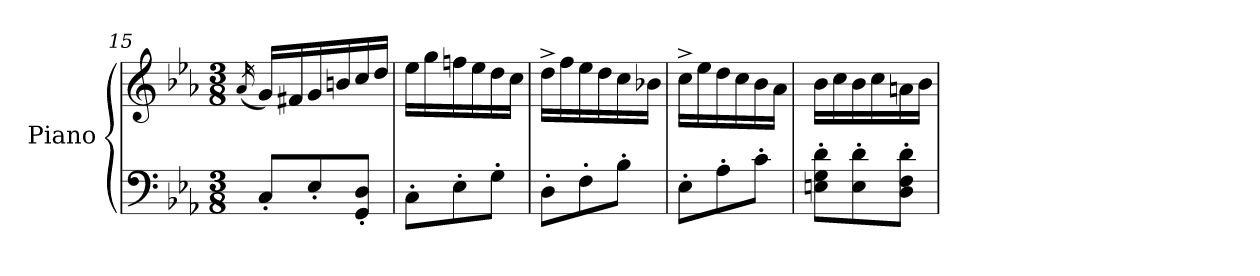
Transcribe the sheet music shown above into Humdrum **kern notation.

**kern	**kern
*part1	*part1
*staff2	*staff1
*I"Piano	*
*I'Pno.	*
*clefF4	*clefG2
*k[b-e-a-]	*k[b-e-a-]
*M3/8	*M3/8
=15	=15
.	(<16qa-/
8C'/L	16g/LL)
.	16f#X/
8E-'/	16g/
.	16bn/
8GG/' 8D/'J	16cc/
.	16dd/JJ
=16	=16
8C'\L	16ee-\LL
.	16gg\
8E-'\	16ffn\
.	16ee-\
8G'\J	16dd\
.	16cc\JJ
!!LO:LB:g=z
=17	=17
8D'\L	16dd^\LL
.	16ff\
8F'\	16ee-\
.	16dd\
8B-'\J	16cc\
.	16b-X\JJ
=18	=18
8E-'\L	16cc^\LL
.	16ee-\
8A-'\	16dd\
.	16cc\
8c'\J	16b-\
.	16a-\JJ
=19	=19
8En\' 8G\' 8d\'L	16b-\LL
.	16cc\
8E\' 8d\'	16b-\
.	16cc\
8D\' 8F\' 8d\'J	16an\
.	16b-\JJ
=	=
*-	*-
